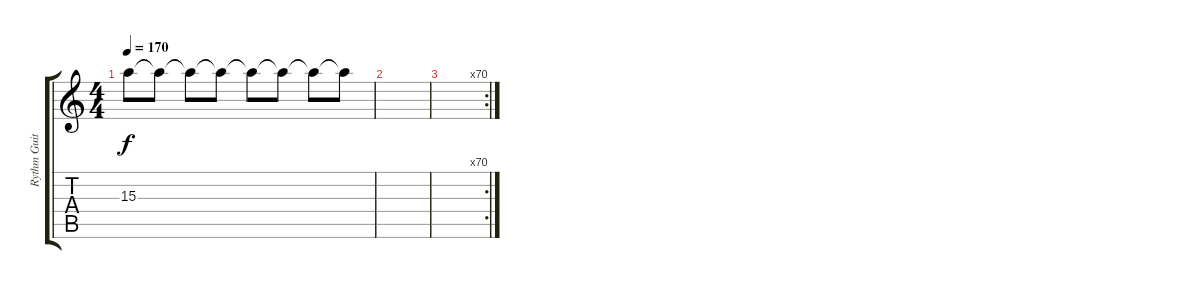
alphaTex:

\track ("Rythm Guitar" "Rythm Guit") {instrument distortionguitar}
\staff {score tabs}
\tuning (Eb4 Bb3 Gb3 Db3 Ab2 Eb2) {hide}
\ts (4 4)
\tempo 170
\clef g2
\ks c
15.3{t}.8{dy f} 15.3{t}.8 15.3{t}.8 15.3{t}.8 15.3{t}.8 15.3{t}.8 15.3{t}.8 15.3{t}.8 |
|
\rc 70
